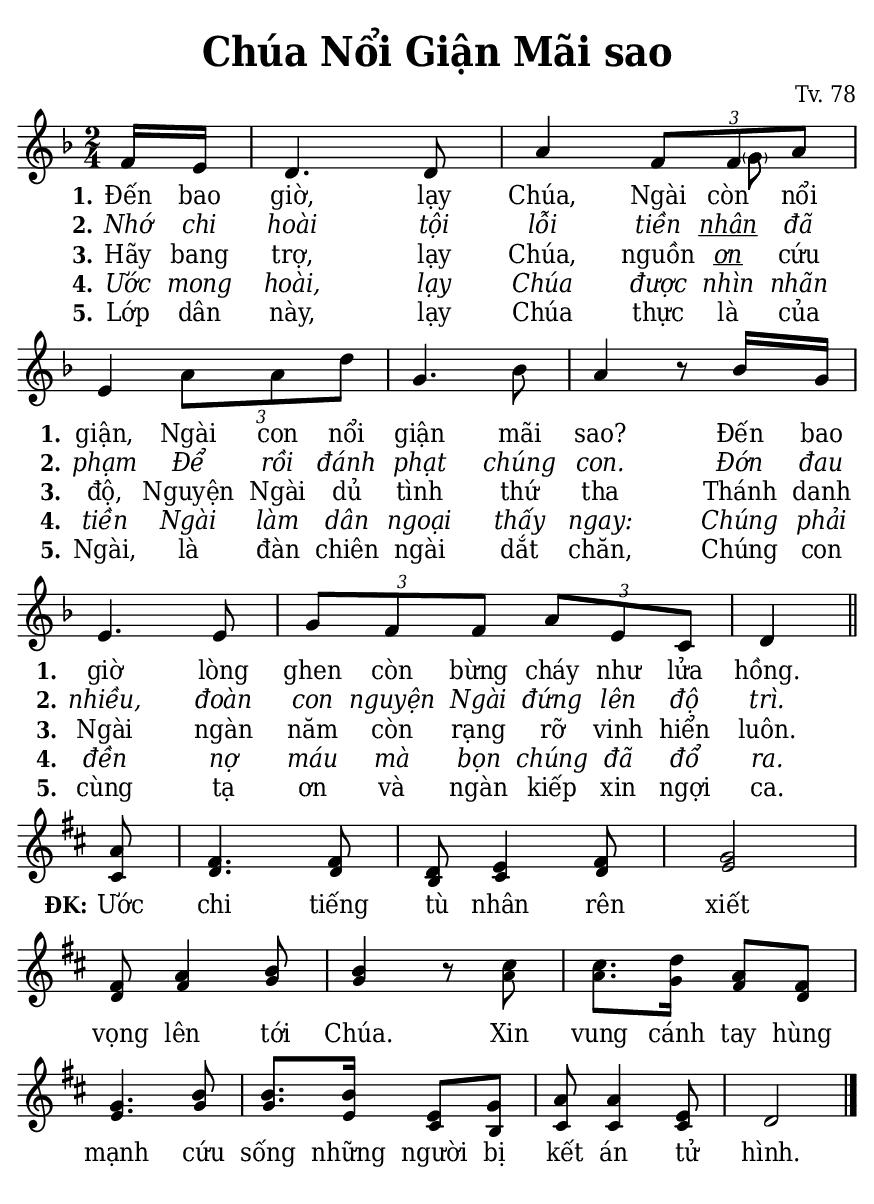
% Cài đặt chung\
\version "2.22.1"
\include "english.ly"

\header {
  title = \markup { \fontsize #1 "Chúa Nổi Giận Mãi sao" }
  composer = "Tv. 78"
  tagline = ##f
}

% mã nguồn cho những chức năng chưa hỗ trợ trong phiên bản lilypond hiện tại
% cung cấp bởi cộng đồng lilypond khi gửi email đến lilypond-user@gnu.org
% Đổi kích thước nốt cho bè phụ
notBePhu =
#(define-music-function (font-size music) (number? ly:music?)
   (for-some-music
     (lambda (m)
       (if (music-is-of-type? m 'rhythmic-event)
           (begin
             (set! (ly:music-property m 'tweaks)
                   (cons `(font-size . ,font-size)
                         (ly:music-property m 'tweaks)))
             #t)
           #f))
     music)
   music)

% in số phiên khúc trên mỗi dòng
#(define (add-grob-definition grob-name grob-entry)
     (set! all-grob-descriptions
           (cons ((@@ (lily) completize-grob-entry)
                  (cons grob-name grob-entry))
                 all-grob-descriptions)))

#(add-grob-definition
    'StanzaNumberSpanner
    `((direction . ,LEFT)
      (font-series . bold)
      (padding . 1.0)
      (side-axis . ,X)
      (stencil . ,ly:text-interface::print)
      (X-offset . ,ly:side-position-interface::x-aligned-side)
      (Y-extent . ,grob::always-Y-extent-from-stencil)
      (meta . ((class . Spanner)
               (interfaces . (font-interface
                              side-position-interface
                              stanza-number-interface
                              text-interface))))))

\layout {
    \context {
      \Global
      \grobdescriptions #all-grob-descriptions
    }
    \context {
      \Score
      \remove Stanza_number_align_engraver
      \consists
        #(lambda (context)
           (let ((texts '())
                 (syllables '()))
             (make-engraver
              (acknowledgers
               ((stanza-number-interface engraver grob source-engraver)
                  (set! texts (cons grob texts)))
               ((lyric-syllable-interface engraver grob source-engraver)
                  (set! syllables (cons grob syllables))))
              ((stop-translation-timestep engraver)
                 (for-each
                  (lambda (text)
                    (for-each
                     (lambda (syllable)
                       (ly:pointer-group-interface::add-grob
                        text
                        'side-support-elements
                        syllable))
                     syllables))
                  texts)
                 (set! syllables '())))))
    }
    \context {
      \Lyrics
      \remove Stanza_number_engraver
      \consists
        #(lambda (context)
           (let ((text #f)
                 (last-stanza #f))
             (make-engraver
              ((process-music engraver)
                 (let ((stanza (ly:context-property context 'stanza #f)))
                   (if (and stanza (not (equal? stanza last-stanza)))
                       (let ((column (ly:context-property context
'currentCommandColumn)))
                         (set! last-stanza stanza)
                         (if text
                             (ly:spanner-set-bound! text RIGHT column))
                         (set! text (ly:engraver-make-grob engraver
'StanzaNumberSpanner '()))
                         (ly:grob-set-property! text 'text stanza)
                         (ly:spanner-set-bound! text LEFT column)))))
              ((finalize engraver)
                 (if text
                     (let ((column (ly:context-property context
'currentCommandColumn)))
                       (ly:spanner-set-bound! text RIGHT column)))))))
      \override StanzaNumberSpanner.horizon-padding = 10000
    }
}

stanzaReminderOff =
  \temporary \override StanzaNumberSpanner.after-line-breaking =
     #(lambda (grob)
        ;; Can be replaced with (not (first-broken-spanner? grob)) in 2.23.
        (if (let ((siblings (ly:spanner-broken-into (ly:grob-original grob))))
              (and (pair? siblings)
                   (not (eq? grob (car siblings)))))
            (ly:grob-suicide! grob)))

stanzaReminderOn = \undo \stanzaReminderOff
% kết thúc mã nguồn

% Nhạc phiên khúc
nhacPhienKhucSop = \relative c' {
  \partial 8 f16 e |
  d4. d8 |
  a'4 \tuplet 3/2 { f8
  <<
    {
      \voiceOne
      f
    }
    \new Voice = "splitpart" {
      \voiceTwo
      \once \override NoteColumn.force-hshift = #2
      \parenthesize
      g
    }
  >>
  \oneVoice
  a } |
  e4 \tuplet 3/2 { a8 a d } |
  g,4. bf8 |
  a4 r8 bf16 g |
  e4. e8 |
  \tuplet 3/2 { g8 f f } \tuplet 3/2 { a8 e c } |
  \partial 4 d4 \bar "||" \break
  
  \set Staff.explicitKeySignatureVisibility = #end-of-line-invisible
  \set Staff.printKeyCancellation = ##f
  \key d \major
  \partial 8 a'8 |
  fs4. fs8 |
  d e4 fs8 |
  g2 |
  fs8 a4 b8 |
  b4 r8 cs |
  cs8. d16 a8 fs |
  g4. b8 |
  b8. b16 e,8 g |
  a a4 e8 |
  d2 \bar "|."
}

nhacPhienKhucAlto = \relative c' {
  r8 |
  R2*7
  r4
  
  \set Staff.explicitKeySignatureVisibility = #end-of-line-invisible
  \set Staff.printKeyCancellation = ##f
  \key d \major
  cs8 |
  d4. d8 |
  b cs4 d8 |
  e2 |
  d8 fs4 g8 |
  g4 r8 a |
  a8. g16 fs8 d |
  e4. g8 |
  g8. e16 cs8 b |
  cs cs4 cs8 |
  d2
}

% Lời phiên khúc
loiPhienKhucSop = \lyrics {
  <<
    {
      \set stanza = "1."
      Đến bao giờ, lạy Chúa, Ngài còn nổi giận,
      Ngài con nổi giận mãi sao?
      Đến bao giờ lòng ghen còn bừng cháy như lửa hồng.
    }
    \new Lyrics {
	    \set associatedVoice = "beSop"
	    \set stanza = "2."
      \override Lyrics.LyricText.font-shape = #'italic
	    Nhớ chi hoài tội lỗi tiền
	    \markup { \italic \underline "nhân" }
	    đã phạm
	    Để rồi đánh phạt chúng con.
	    Đớn đau nhiều, đoàn con nguyện Ngài đứng lên độ trì.
    }
    \new Lyrics {
	    \set associatedVoice = "beSop"
	    \set stanza = "3."
	    Hãy bang trợ, lạy Chúa, nguồn
	    \markup { \italic \underline "ơn" }
	    cứu độ, Nguyện Ngài dủ tình thứ tha
	    Thánh danh Ngài ngàn năm còn rạng rỡ vinh hiển luôn.
    }
    \new Lyrics {
	    \set associatedVoice = "beSop"
	    \set stanza = "4."
      \override Lyrics.LyricText.font-shape = #'italic
	    Ước mong hoài, lạy Chúa được nhìn nhãn tiền
	    Ngài làm dân ngoại thấy ngay:
	    Chúng phải đền nợ máu mà bọn chúng đã đổ ra.
    }
    \new Lyrics {
	    \set associatedVoice = "beSop"
	    \set stanza = "5."
	    Lớp dân này, lạy Chúa thực là của Ngài,
	    là đàn chiên ngài dắt chăn,
	    Chúng con cùng tạ ơn và ngàn kiếp xin ngợi ca.
    }
  >>
  \stanzaReminderOff
  \set stanza = "ĐK:"
  Ước chi tiếng tù nhân rên xiết
  vọng lên tới Chúa.
  Xin vung cánh tay hùng mạnh cứu sống
  những người bị kết án tử hình.
}

% Dàn trang
\paper {
  #(set-paper-size "a5")
  top-margin = 3\mm
  bottom-margin = 3\mm
  left-margin = 3\mm
  right-margin = 3\mm
  indent = #0
  #(define fonts
	 (make-pango-font-tree "Deja Vu Serif Condensed"
	 		       "Deja Vu Serif Condensed"
			       "Deja Vu Serif Condensed"
			       (/ 20 20)))
  print-page-number = ##f
  page-count = 1
}

TongNhip = {
  \key f \major \time 2/4
  \set Timing.beamExceptions = #'()
  \set Timing.baseMoment = #(ly:make-moment 1/4)
}

\score {
  \new ChoirStaff <<
    \new Staff \with {
        \consists "Merge_rests_engraver"
        printPartCombineTexts = ##f
      }
      <<
      \new Voice \TongNhip \partCombine 
        \nhacPhienKhucSop
        \notBePhu -1 { \nhacPhienKhucAlto }
      \new NullVoice = beSop \nhacPhienKhucSop
      \new Lyrics \lyricsto beSop \loiPhienKhucSop
      >>
  >>
  \layout {
    \override Lyrics.LyricSpace.minimum-distance = #1.5
    \override Score.BarNumber.break-visibility = ##(#f #f #f)
    \override Score.SpacingSpanner.uniform-stretching = ##t
  } 
}
